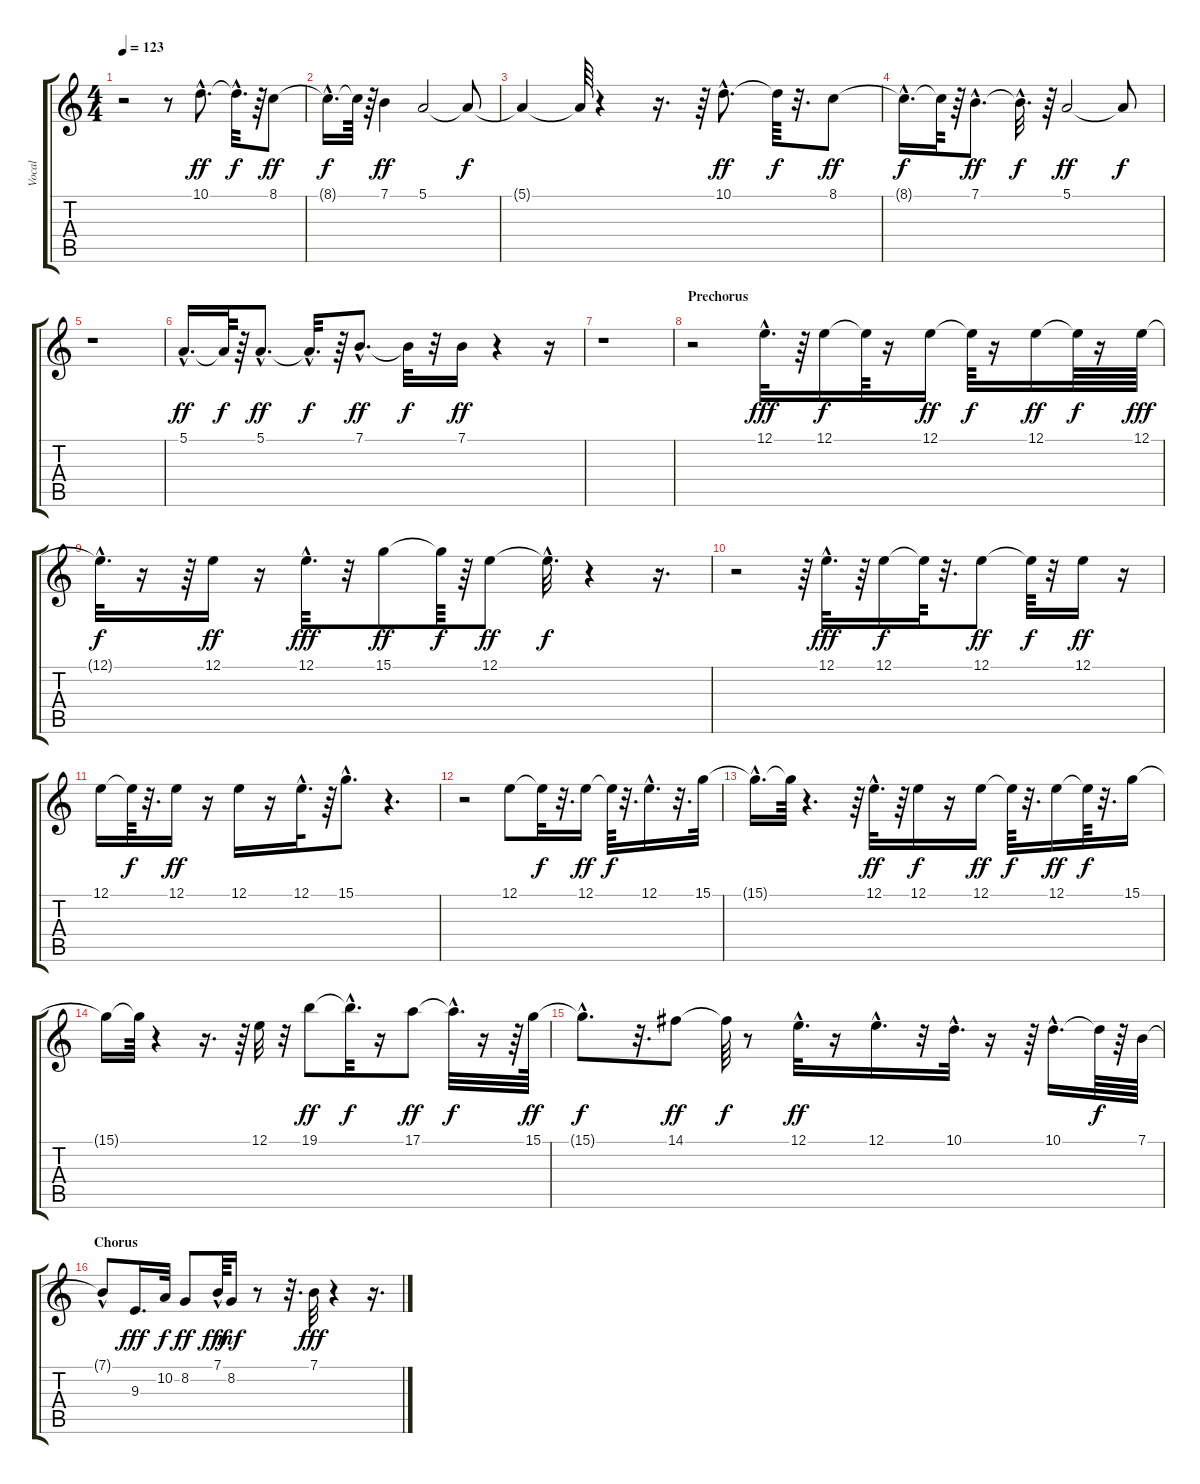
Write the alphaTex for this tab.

\track ("Vocal" "Vocal") {instrument tuba}
\staff {score tabs}
\tuning (E4 B3 G3 D3 A2 E2) {hide}
\ts (4 4)
\tempo 123
\clef g2
\ks c
r.2{dy f} r.8 10.1{hac}.8{d dy ff} 10.1{hac t}.32{d dy f} r.64 8.1.8{dy ff} |
8.1{hac t}.16{d dy f} 8.1{t}.64 r.64 7.1.4{dy ff} 5.1.2 5.1{t}.8{dy f} |
5.1{t}.4 5.1{t}.64 r.4 r.16{d} r.64 10.1{hac}.8{d dy ff} 10.1{t}.64{dy f} r.32{d} 8.1.8{dy ff} |
8.1{hac t}.16{d dy f} 8.1{t}.64 r.64 7.1{hac}.8{d dy ff} 7.1{hac t}.32{d dy f} r.64 5.1.2{dy ff} 5.1{t}.8{dy f} |
r.1 |
5.1{hac}.16{d dy ff} 5.1{t}.64{dy f} r.64 5.1{hac}.8{d dy ff} 5.1{hac t}.32{d dy f} r.64 7.1{hac}.8{d dy ff} 7.1{t}.32{dy f} r.32 7.1.16{dy ff} r.4 r.16 |
r.1 |
\section ("" "Prechorus")
r.2 12.1{hac}.32{d dy fff} r.64 12.1.16{dy f} 12.1{t}.64 r.16 12.1.16{dy ff} 12.1{t}.64{dy f} r.16 12.1.16{dy ff} 12.1{t}.64{dy f} r.16 12.1.64{dy fff} |
12.1{hac t}.32{d dy f} r.16 r.64 12.1.16{dy ff} r.16 12.1{hac}.32{d dy fff} r.32 15.1.8{dy ff} 15.1{t}.64{dy f} r.64 12.1.8{dy ff} 12.1{hac t}.32{d dy f} r.4 r.16{d} |
r.2 r.64 12.1{hac}.32{d dy fff} r.64 12.1.16{dy f} 12.1{t}.64 r.32{d} 12.1.8{dy ff} 12.1{t}.64{dy f} r.32 12.1.16{dy ff} r.16 |
12.1.16 12.1{t}.64{dy f} r.32{d} 12.1.16{dy ff} r.16 12.1.16 r.16 12.1{hac}.32{d} r.64 15.1{hac}.8{d} r.4{d} |
r.2 12.1.8 12.1{t}.32{dy f} r.32{d} 12.1.16{dy ff} 12.1{t}.64{dy f} r.32{d} 12.1{hac}.16{d} r.32{d} 15.1.32 |
15.1{hac t}.16{d} 15.1{t}.64 r.4{d} r.64 12.1{hac}.32{d dy ff} r.64 12.1.16{dy f} r.16 12.1.16{dy ff} 12.1{t}.64{dy f} r.32{d} 12.1.16{dy ff} 12.1{t}.64{dy f} r.32{d} 15.1.16 |
15.1{t}.16 15.1{t}.64 r.4 r.16{d} r.64 12.1.32 r.32 19.1.8{dy ff} 19.1{hac t}.32{d dy f} r.16 17.1.8{dy ff} 17.1{hac t}.32{d dy f} r.16 r.64 15.1.64{dy ff} |
15.1{hac t}.8{d dy f} r.32{d} 14.1.8{dy ff} 14.1{t}.64{dy f} r.8 12.1{hac}.32{d dy ff} r.16 12.1{hac}.16{d} r.32 10.1{hac}.32{d} r.16 r.64 10.1{hac}.16{d} 10.1{t}.64{dy f} r.64 7.1.64 |
\section ("" "Chorus")
7.1{hac t}.8 9.3.16{d dy fff} 10.2.32{dy f} 8.2.8{dy ff} 7.1{hac}.64{dy fff} 8.2.16{dy mf} r.8 r.32{d} 7.1.32{dy fff} r.4 r.16{d}
